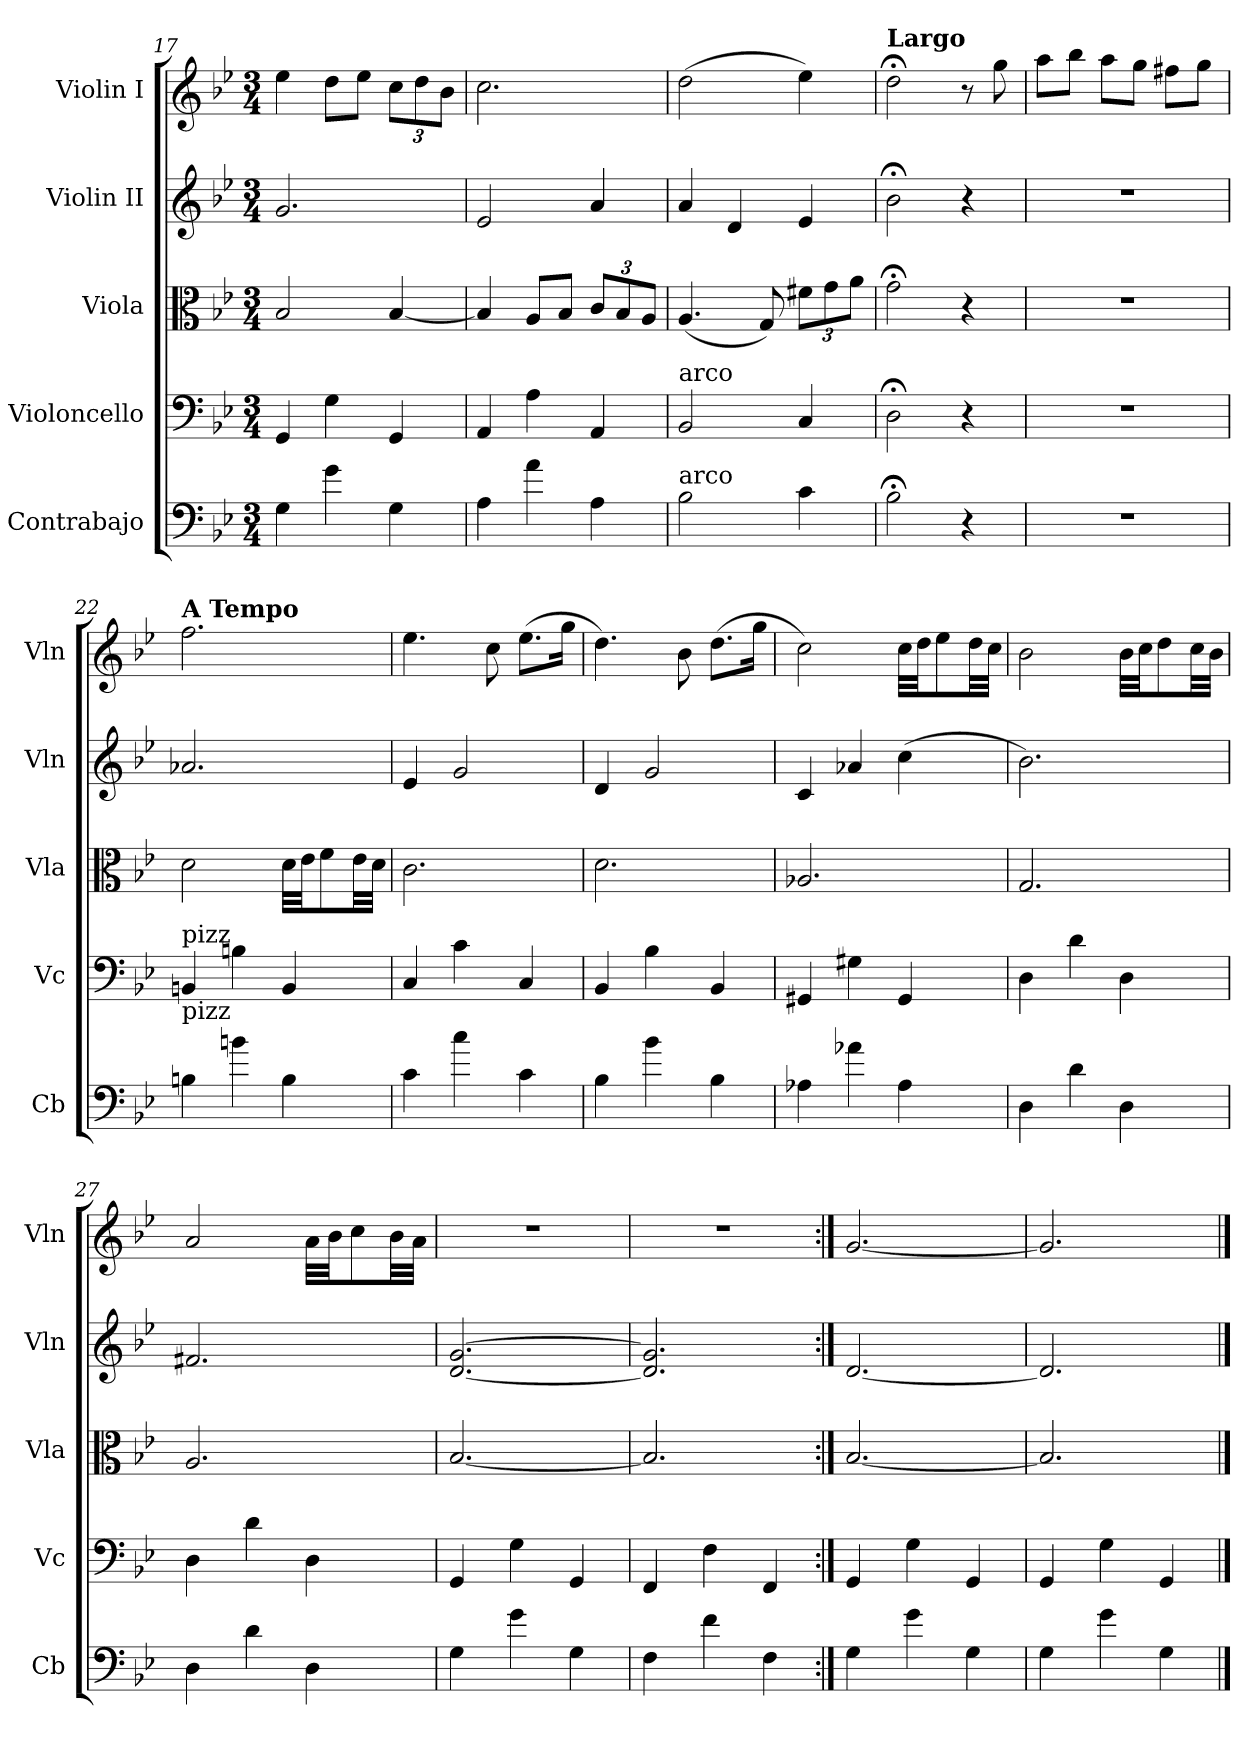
**kern	**kern	**kern	**kern	**kern
*part5	*part4	*part3	*part2	*part1
*staff5	*staff4	*staff3	*staff2	*staff1
*I"Contrabajo	*I"Violoncello	*I"Viola	*I"Violin II	*I"Violin I
*I'Cb	*I'Vc	*I'Vla	*I'Vln	*I'Vln
*clefF4	*clefF4	*clefC3	*clefG2	*clefG2
*ITrd7c12	*	*	*	*
*k[b-e-]	*k[b-e-]	*k[b-e-]	*k[b-e-]	*k[b-e-]
*M3/4	*M3/4	*M3/4	*M3/4	*M3/4
=17	=17	=17	=17	=17
4GG\	4GG/	2B-/	2.g/	4ee-\
4G\	4G\	.	.	8dd\L
.	.	.	.	8ee-\J
*	*	*	*	*Xbrackettup
4GG\	4GG/	[4B-/	.	12cc\L
.	.	.	.	12dd\
.	.	.	.	12b-\J
=18	=18	=18	=18	=18
4AA\	4AA/	4B-/]	2e-/	2.cc\
4A\	4A\	8A/L	.	.
.	.	8B-/J	.	.
*	*	*Xbrackettup	*	*
4AA\	4AA/	12c/L	4a/	.
.	.	12B-/	.	.
.	.	12A/J	.	.
=19	=19	=19	=19	=19
!	!LO:TX:a:t=arco	!	!	!
!LO:TX:a:t=arco	!	!	!	!
2BB-\	2BB-/	(4.A/	4a/	(2dd\
.	.	.	4d/	.
.	.	8G/)	.	.
4C\	4C/	12f#X\L	4e-/	4ee-\)
.	.	12g\	.	.
.	.	12a\J	.	.
!!LO:PB:g=z
=20	=20	=20	=20	=20
!	!	!	!	!LO:TX:a:B:t=Largo
2BB-;<\	2D;<\	2g;<\	2b-;<\	2dd;<\
4r	4r	4r	4r	8r
.	.	.	.	8gg\
=21	=21	=21	=21	=21
2.r	2.r	2.r	2.r	8aa\L
.	.	.	.	8bb-\J
.	.	.	.	8aa\L
.	.	.	.	8gg\J
.	.	.	.	8ff#X\L
.	.	.	.	8gg\J
=22	=22	=22	=22	=22
!	!	!	!	!LO:TX:a:B:t=A Tempo
!	!LO:TX:a:t=pizz	!	!	!
!LO:TX:a:t=pizz	!	!	!	!
4BBn\	4BBn/	2d\	2.a-X/	2.ff\
4Bn\	4Bn\	.	.	.
4BB\	4BB/	32d\LLL	.	.
.	.	32e-\JJ	.	.
.	.	8f\	.	.
.	.	32e-\LL	.	.
.	.	32d\JJJ	.	.
=23	=23	=23	=23	=23
4C\	4C/	2.c\	4e-/	4.ee-\
4c\	4c\	.	2g/	.
.	.	.	.	8cc\
4C\	4C/	.	.	(8.ee-\L
.	.	.	.	16gg\Jk
=24	=24	=24	=24	=24
4BB-\	4BB-/	2.d\	4d/	4.dd\)
4B-\	4B-\	.	2g/	.
.	.	.	.	8b-\
4BB-\	4BB-/	.	.	(8.dd\L
.	.	.	.	16gg\Jk
=25	=25	=25	=25	=25
4AA-X\	4GG#X/	2.A-X/	4c/	2cc\)
4A-X\	4G#X\	.	4a-X/	.
4AA-\	4GG#/	.	(4cc\	32cc\LLL
.	.	.	.	32dd\JJ
.	.	.	.	8ee-\
.	.	.	.	32dd\LL
.	.	.	.	32cc\JJJ
!!LO:LB:g=z
=26	=26	=26	=26	=26
4DD\	4D\	2.G/	2.b-\)	2b-\
4D\	4d\	.	.	.
4DD\	4D\	.	.	32b-\LLL
.	.	.	.	32cc\JJ
.	.	.	.	8dd\
.	.	.	.	32cc\LL
.	.	.	.	32b-\JJJ
=27	=27	=27	=27	=27
4DD\	4D\	2.A/	2.f#X/	2a/
4D\	4d\	.	.	.
4DD\	4D\	.	.	32a\LLL
.	.	.	.	32b-\JJ
.	.	.	.	8cc\
.	.	.	.	32b-\LL
.	.	.	.	32a\JJJ
=28	=28	=28	=28	=28
4GG\	4GG/	[2.B-/	[2.d/ [2.g/	2.r
4G\	4G\	.	.	.
4GG\	4GG/	.	.	.
=29	=29	=29	=29	=29
4FF\	4FF/	2.B-/]	2.d/] 2.g/]	2.r
4F\	4F\	.	.	.
4FF\	4FF/	.	.	.
=30:|!	=30:|!	=30:|!	=30:|!	=30:|!
4GG\	4GG/	[2.B-/	[2.d/	[2.g/
4G\	4G\	.	.	.
4GG\	4GG/	.	.	.
=31	=31	=31	=31	=31
4GG\	4GG/	2.B-/]	2.d/]	2.g/]
4G\	4G\	.	.	.
4GG\	4GG/	.	.	.
==	==	==	==	==
*-	*-	*-	*-	*-
